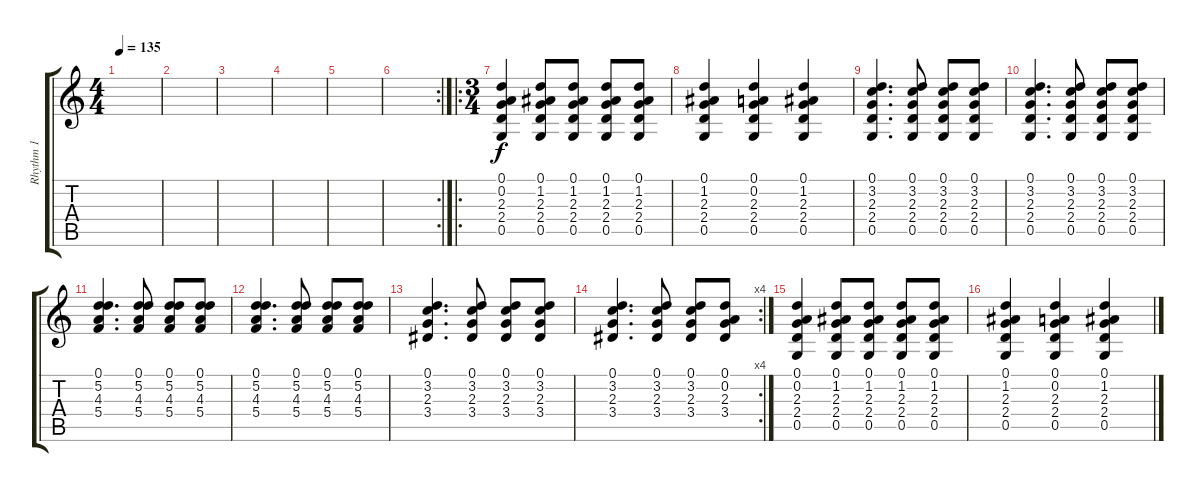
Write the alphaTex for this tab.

\track ("Rhythm 1" "Rhythm 1") {instrument distortionguitar}
\staff {score tabs}
\tuning (D4 A3 F3 C3 G2 D2) {hide}
\ts (4 4)
\tempo 135
\clef g2
\ks c
|
|
|
|
|
\rc 2
|
\ro
\ts (3 4)
(0.1 0.2 2.3 2.4 0.5).4{volume 6} (0.1 1.2 2.3 2.4 0.5).8 (0.1 1.2 2.3 2.4 0.5).8 (0.1 1.2 2.3 2.4 0.5).8 (0.1 1.2 2.3 2.4 0.5).8 |
(0.1 1.2 2.3 2.4 0.5).4 (0.1 0.2 2.3 2.4 0.5).4 (0.1 1.2 2.3 2.4 0.5).4 |
(0.1 3.2 2.3 2.4 0.5).4{d} (0.1 3.2 2.3 2.4 0.5).8 (0.1 3.2 2.3 2.4 0.5).8 (0.1 3.2 2.3 2.4 0.5).8 |
(0.1 3.2 2.3 2.4 0.5).4{d} (0.1 3.2 2.3 2.4 0.5).8 (0.1 3.2 2.3 2.4 0.5).8 (0.1 3.2 2.3 2.4 0.5).8 |
(0.1 5.2 4.3 5.4).4{d} (0.1 5.2 4.3 5.4).8 (0.1 5.2 4.3 5.4).8 (0.1 5.2 4.3 5.4).8 |
(0.1 5.2 4.3 5.4).4{d} (0.1 5.2 4.3 5.4).8 (0.1 5.2 4.3 5.4).8 (0.1 5.2 4.3 5.4).8 |
(0.1 3.2 2.3 3.4).4{d} (0.1 3.2 2.3 3.4).8 (0.1 3.2 2.3 3.4).8 (0.1 3.2 2.3 3.4).8 |
\rc 4
(0.1 3.2 2.3 3.4).4{d} (0.1 3.2 2.3 3.4).8 (0.1 3.2 2.3 3.4).8 (0.1 0.2 2.3 3.4).8 |
(0.1 0.2 2.3 2.4 0.5).4{volume 6} (0.1 1.2 2.3 2.4 0.5).8 (0.1 1.2 2.3 2.4 0.5).8 (0.1 1.2 2.3 2.4 0.5).8 (0.1 1.2 2.3 2.4 0.5).8 |
(0.1 1.2 2.3 2.4 0.5).4 (0.1 0.2 2.3 2.4 0.5).4 (0.1 1.2 2.3 2.4 0.5).4
